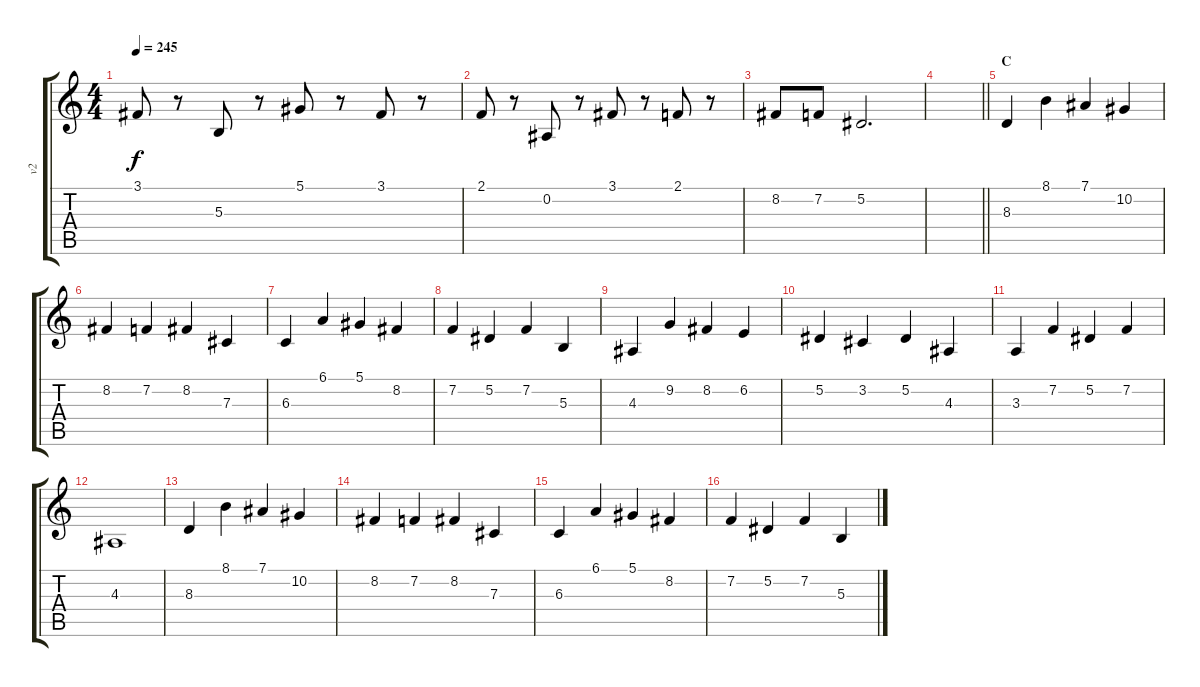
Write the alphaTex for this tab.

\track ("v2" "v2") {instrument violin}
\staff {score tabs}
\tuning (Eb4 Bb3 Gb3 Db3 Ab2 Eb2) {hide}
\ts (4 4)
\tempo 245
\clef g2
\ks c
3.1.8{dy f} r.8 5.3.8 r.8 5.1.8 r.8 3.1.8 r.8 |
2.1.8 r.8 0.2.8 r.8 3.1.8 r.8 2.1.8 r.8 |
8.2.8 7.2.8 5.2.2{d} |
\barLineRight lightlight
|
\section ("" "C")
8.3.4 8.1.4 7.1.4 10.2.4 |
8.2.4 7.2.4 8.2.4 7.3.4 |
6.3.4 6.1.4 5.1.4 8.2.4 |
7.2.4 5.2.4 7.2.4 5.3.4 |
4.3.4 9.2.4 8.2.4 6.2.4 |
5.2.4 3.2.4 5.2.4 4.3.4 |
3.3.4 7.2.4 5.2.4 7.2.4 |
4.3.1 |
8.3.4 8.1.4 7.1.4 10.2.4 |
8.2.4 7.2.4 8.2.4 7.3.4 |
6.3.4 6.1.4 5.1.4 8.2.4 |
7.2.4 5.2.4 7.2.4 5.3.4
